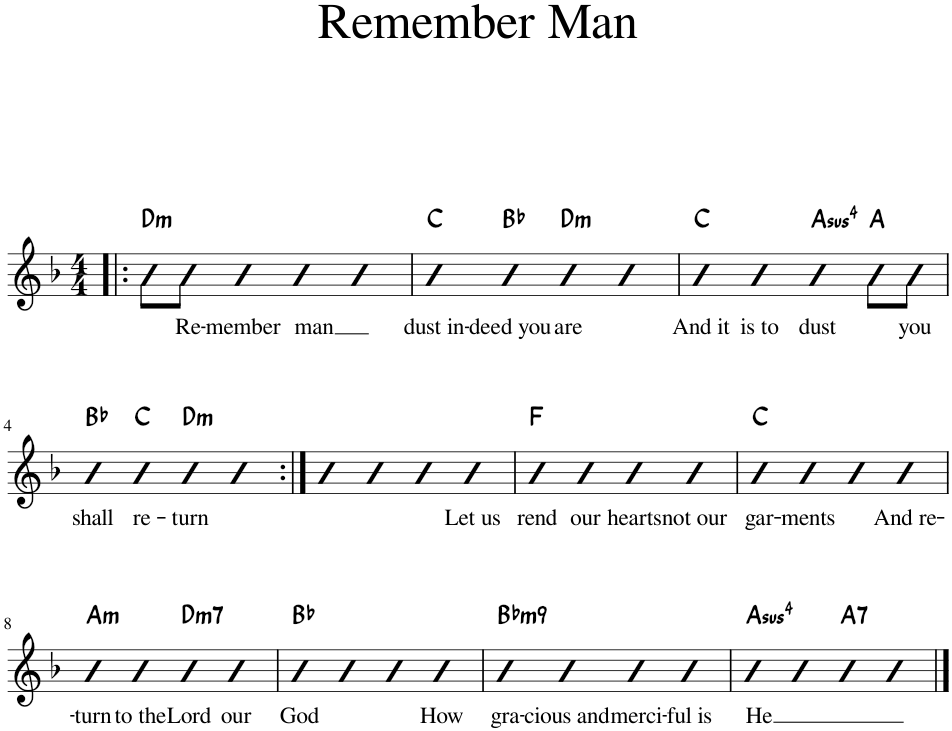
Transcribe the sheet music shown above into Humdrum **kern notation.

**kern	**text	**harte
*part1	*part1	*part1
*staff1	*staff1	*
*I"Piano	*	*
*I'Pno.	*	*
*clefG2	*	*
*k[b-]	*	*
*M4/4	*	*
=1!|:	=1!|:	=1!|:
!	!	!LO:H:kt=m
8b-\L	.	D:min
!	!LO:LY:b	!
8b-\J	-Re-	.
!	!LO:LY:b	!
4b-	-member	.
!	!LO:LY:b	!
4b-	man	.
4b-	.	.
=2	=2	=2
!	!LO:LY:b	!
4b-	dust in-	C:maj
!	!LO:LY:b	!
4b-	deed you	Bb:maj
!	!LO:LY:b	!LO:H:kt=m
4b-	are	D:min
4b-	.	.
=3	=3	=3
!	!LO:LY:b	!
4b-	And it	C:maj
!	!LO:LY:b	!
4b-	is to	.
!	!LO:LY:b	!LO:H:kt=4
4b-	dust	A:sus4
8dd\L	.	A:maj
!	!LO:LY:b	!
8dd\J	you	.
!!LO:LB:g=z
=4	=4	=4
!	!LO:LY:b	!
4b-	shall	Bb:maj
!	!LO:LY:b	!
4b-	re-	C:maj
!	!LO:LY:b	!LO:H:kt=m
4b-	-turn	D:min
4b-	.	.
=5:|!	=5:|!	=5:|!
4b-	.	.
4b-	.	.
4b-	.	.
!	!LO:LY:b	!
4b-	Let us	.
=6	=6	=6
!	!LO:LY:b	!
4b-	rend	F:maj
!	!LO:LY:b	!
4b-	our	.
!	!LO:LY:b	!
4b-	hearts	.
!	!LO:LY:b	!
4b-	not our	.
=7	=7	=7
!	!LO:LY:b	!
4b-	gar-	C:maj
!	!LO:LY:b	!
4b-	-ments	.
4b-	.	.
!	!LO:LY:b	!
4b-	And re-	.
!!LO:LB:g=z
=8	=8	=8
!	!LO:LY:b	!LO:H:kt=m
4b-	-turn	A:min
!	!LO:LY:b	!
4b-	to the	.
!	!LO:LY:b	!LO:H:kt=m7
4b-	Lord	D:min7
!	!LO:LY:b	!
4b-	our	.
=9	=9	=9
!	!LO:LY:b	!
4b-	God	Bb:maj
4b-	.	.
4b-	.	.
!	!LO:LY:b	!
4b-	How	.
=10	=10	=10
!	!LO:LY:b	!LO:H:kt=m9
4b-	gra-	Bb:min9
!	!LO:LY:b	!
4b-	-cious and	.
!	!LO:LY:b	!
4b-	merci-	.
!	!LO:LY:b	!
4b-	-ful is	.
=11	=11	=11
!	!LO:LY:b	!LO:H:kt=4
4b-	He	A:sus4
4b-	.	.
!	!	!LO:H:kt=7
4b-	.	A:7
4b-	.	.
==	==	==
*-	*-	*-
